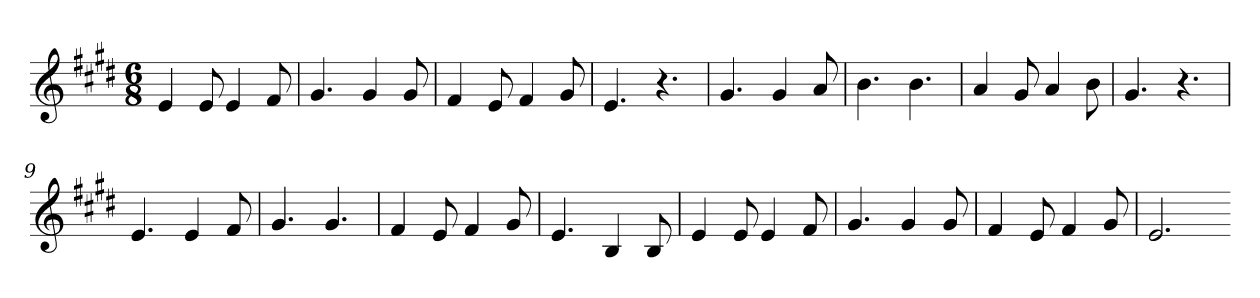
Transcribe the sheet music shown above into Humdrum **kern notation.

**kern
*part1
*staff1
*k[f#c#g#d#]
*E:
*M6/8
=1
4e
8e
4e
8f#
=2
4.g#
4g#
8g#
=3
4f#
8e
4f#
8g#
=4
4.e
4.r
=5
4.g#
4g#
8a
=6
4.b
4.b
=7
4a
8g#
4a
8b
=8
4.g#
4.r
=9
4.e
4e
8f#
=10
4.g#
4.g#
=11
4f#
8e
4f#
8g#
=12
4.e
4B
8B
=13
4e
8e
4e
8f#
=14
4.g#
4g#
8g#
=15
4f#
8e
4f#
8g#
=16
2.e
=-
*-
